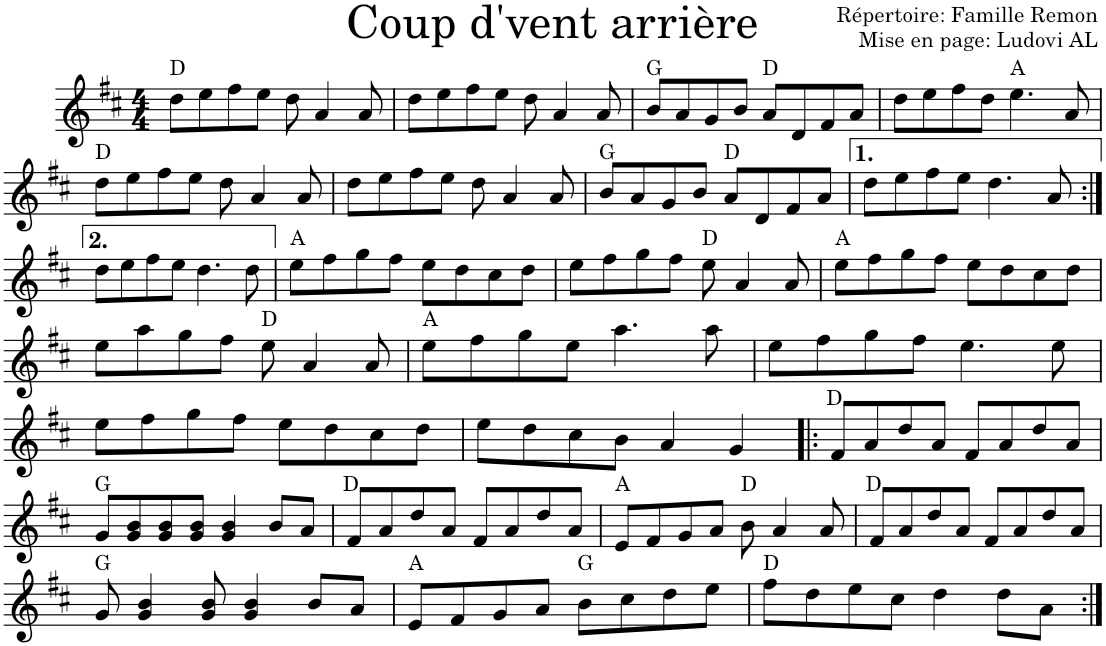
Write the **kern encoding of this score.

**kern	**harte
*part1	*part1
*staff1	*
*I"Violon	*
*I'Vln.	*
*clefG2	*
*k[f#c#]	*
*M4/4	*
=1	=1
8dd\L	D:maj
8ee\	.
8ff#\	.
8ee\J	.
8dd\	.
4a/	.
8a/	.
=2	=2
8dd\L	.
8ee\	.
8ff#\	.
8ee\J	.
8dd\	.
4a/	.
8a/	.
=3	=3
8b/L	G:maj
8a/	.
8g/	.
8b/J	.
8a/L	D:maj
8d/	.
8f#/	.
8a/J	.
=4	=4
8dd\L	.
8ee\	.
8ff#\	.
8dd\J	.
4.ee\	A:maj
8a/	.
!!LO:LB:g=z
=5	=5
8dd\L	D:maj
8ee\	.
8ff#\	.
8ee\J	.
8dd\	.
4a/	.
8a/	.
=6	=6
8dd\L	.
8ee\	.
8ff#\	.
8ee\J	.
8dd\	.
4a/	.
8a/	.
=7	=7
8b/L	G:maj
8a/	.
8g/	.
8b/J	.
8a/L	D:maj
8d/	.
8f#/	.
8a/J	.
=8	=8
8dd\L	.
8ee\	.
8ff#\	.
8ee\J	.
4.dd\	.
8a/	.
!!LO:LB:g=z
=9:|!	=9:|!
8dd\L	.
8ee\	.
8ff#\	.
8ee\J	.
4.dd\	.
8dd\	.
=10	=10
8ee\L	A:maj
8ff#\	.
8gg\	.
8ff#\J	.
8ee\L	.
8dd\	.
8cc#\	.
8dd\J	.
=11	=11
8ee\L	.
8ff#\	.
8gg\	.
8ff#\J	.
8ee\	D:maj
4a/	.
8a/	.
=12	=12
8ee\L	A:maj
8ff#\	.
8gg\	.
8ff#\J	.
8ee\L	.
8dd\	.
8cc#\	.
8dd\J	.
!!LO:LB:g=z
=13	=13
8ee\L	.
8aa\	.
8gg\	.
8ff#\J	.
8ee\	D:maj
4a/	.
8a/	.
=14	=14
8ee\L	A:maj
8ff#\	.
8gg\	.
8ee\J	.
4.aa\	.
8aa\	.
=15	=15
8ee\L	.
8ff#\	.
8gg\	.
8ff#\J	.
4.ee\	.
8ee\	.
!!LO:LB:g=z
=16	=16
8ee\L	.
8ff#\	.
8gg\	.
8ff#\J	.
8ee\L	.
8dd\	.
8cc#\	.
8dd\J	.
=17	=17
8ee\L	.
8dd\	.
8cc#\	.
8b\J	.
4a/	.
4g/	.
=18!|:	=18!|:
8f#/L	D:maj
8a/	.
8dd/	.
8a/J	.
8f#/L	.
8a/	.
8dd/	.
8a/J	.
!!LO:LB:g=z
=19	=19
8g/L	G:maj
8g/ 8b/	.
8g/ 8b/	.
8g/ 8b/J	.
4g/ 4b/	.
8b/L	.
8a/J	.
=20	=20
8f#/L	D:maj
8a/	.
8dd/	.
8a/J	.
8f#/L	.
8a/	.
8dd/	.
8a/J	.
=21	=21
8e/L	A:maj
8f#/	.
8g/	.
8a/J	.
8b\	D:maj
4a/	.
8a/	.
=22	=22
8f#/L	D:maj
8a/	.
8dd/	.
8a/J	.
8f#/L	.
8a/	.
8dd/	.
8a/J	.
!!LO:LB:g=z
=23	=23
8g/	G:maj
4g/ 4b/	.
8g/ 8b/	.
4g/ 4b/	.
8b/L	.
8a/J	.
=24	=24
8e/L	A:maj
8f#/	.
8g/	.
8a/J	.
8b\L	G:maj
8cc#\	.
8dd\	.
8ee\J	.
=25	=25
8ff#\L	D:maj
8dd\	.
8ee\	.
8cc#\J	.
4dd\	.
8dd\L	.
8a\J	.
=:|!	=:|!
*-	*-
